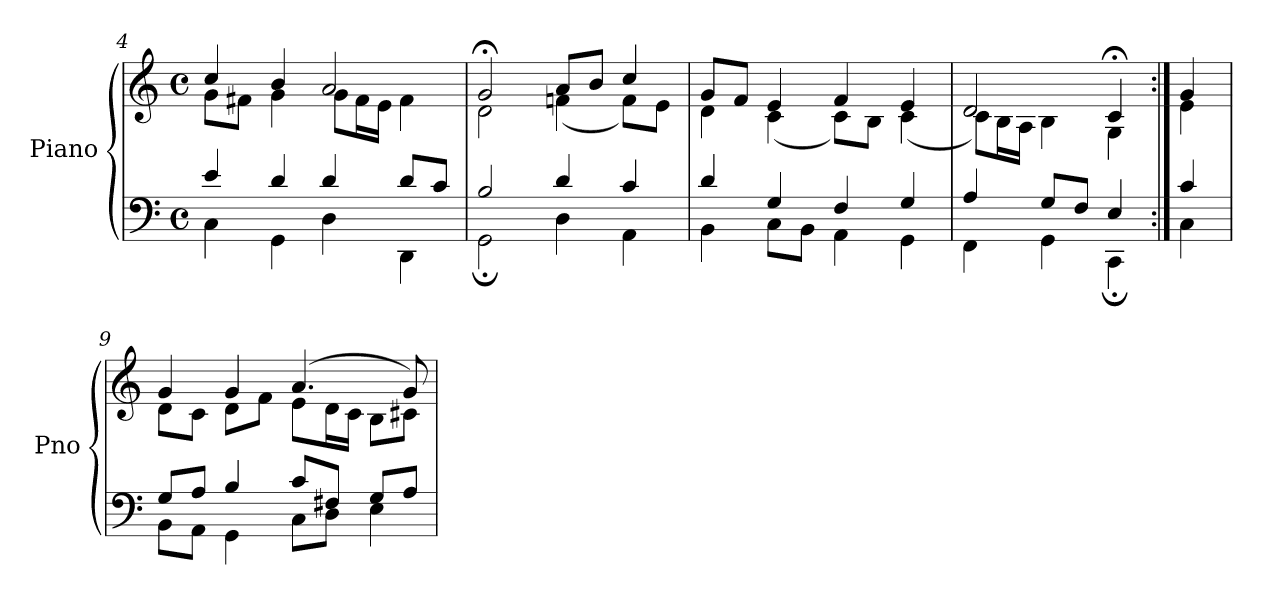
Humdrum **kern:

**kern	**kern
*part1	*part1
*staff2	*staff1
*I"Piano	*
*I'Pno	*
*clefF4	*clefG2
*k[]	*k[]
*M4/4	*M4/4
*met(c)	*met(c)
=4	=4
*^	*^
4e/	4C\	4cc/	8g\L
.	.	.	8f#X\J
4d/	4GG\	4b/	4g\
4d/	4D\	2a/	8g\L
.	.	.	16f#\L
.	.	.	16e\JJ
8d/L	4DD\	.	4f#\
8c/J	.	.	.
=5	=5	=5	=5
2B/	2GG;\	2g;</	2d\
4d/	4D\	8a/L	(<4fn\
.	.	8b/J	.
4c/	4AA\	4cc/	8f\L)
.	.	.	8e\J
=6	=6	=6	=6
4d/	4BB\	8g/L	4d\
.	.	8f/J	.
4G/	8C\L	4e/	(<4c\
.	8BB\J	.	.
4F/	4AA\	4f/	8c\L)
.	.	.	8B\J
4G/	4GG\	4e/	(<4c\
=7	=7	=7	=7
4A/	4FF\	2d/	8c\L)
.	.	.	16B\L
.	.	.	16A\JJ
8G/L	4GG\	.	4B\
8F/J	.	.	.
4E/	4CC;\	4c;</	4G\
=8:|!	=8:|!	=8:|!	=8:|!
4c/	4C\	4g/	4e\
=9	=9	=9	=9
8G/L	8BB\L	4g/	8d\L
8A/J	8AA\J	.	8c\J
4B/	4GG\	4g/	8d\L
.	.	.	8f\J
8c/L	8C\L	(>4.a/	8e\L
8F#X/J	8D\J	.	16d\L
.	.	.	16c\JJ
8G/L	4E\	.	8B\L
8A/J	.	8g/)	8c#X\J
*v	*v	*	*
*	*v	*v
=	=
*-	*-
